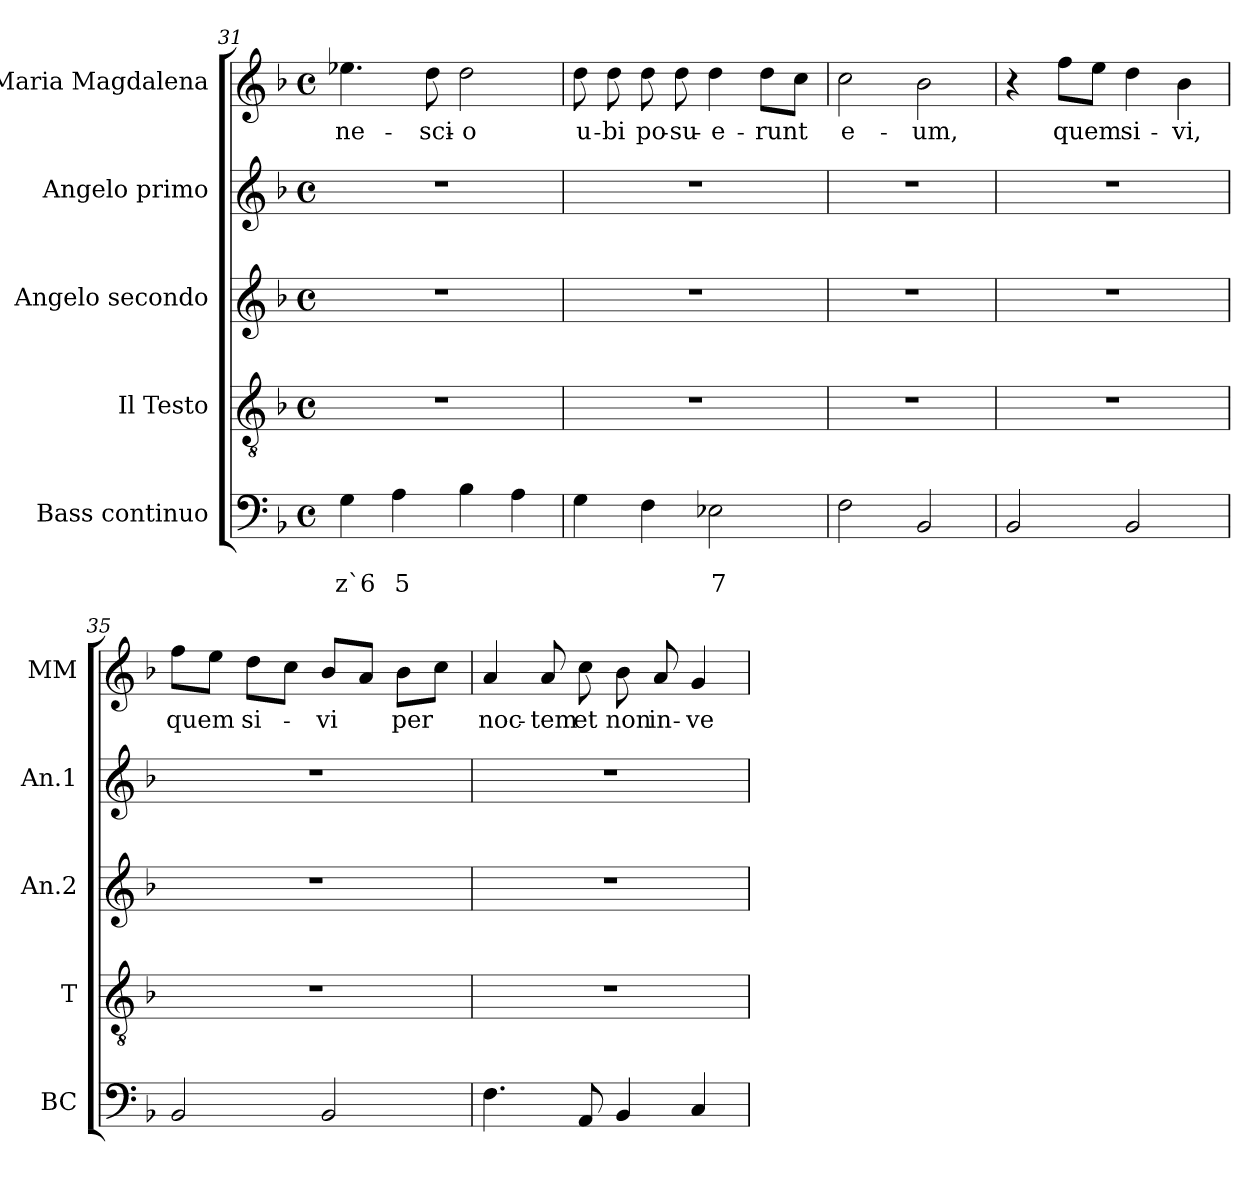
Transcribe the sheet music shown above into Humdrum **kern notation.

**kern	**text	**text	**kern	**kern	**kern	**kern	**text
*part5	*part5	*part5	*part4	*part3	*part2	*part1	*part1
*staff5	*staff5	*staff5	*staff4	*staff3	*staff2	*staff1	*staff1
*I"Bass continuo	*	*	*I"Il Testo	*I"Angelo  secondo	*I"Angelo  primo	*I"Maria  Magdalena	*
*I'BC	*	*	*I'T	*I'An.2	*I'An.1	*I'MM	*
*clefF4	*	*	*clefGv2	*clefG2	*clefG2	*clefG2	*
*k[b-]	*	*	*k[b-]	*k[b-]	*k[b-]	*k[b-]	*
*F:	*	*	*F:	*F:	*F:	*F:	*
*M4/4	*	*	*M4/4	*M4/4	*M4/4	*M4/4	*
*met(c)	*	*	*met(c)	*met(c)	*met(c)	*met(c)	*
=31	=31	=31	=31	=31	=31	=31	=31
!	!	!LO:LY:b	!	!	!	!	!
!	!	!	!	!	!	!	!LO:LY:b
4G\	.	z`6	1r	1r	1r	4.ee-X\	ne-
!	!	!LO:LY:b	!	!	!	!	!
4A\	.	5	.	.	.	.	.
!	!	!	!	!	!	!	!LO:LY:b
.	.	.	.	.	.	8dd\	-sci-
!	!	!	!	!	!	!	!LO:LY:b
4B-\	.	.	.	.	.	2dd\	-o
4A\	.	.	.	.	.	.	.
=32	=32	=32	=32	=32	=32	=32	=32
!	!	!	!	!	!	!	!LO:LY:b
4G\	.	.	1r	1r	1r	8dd\	u-
!	!	!	!	!	!	!	!LO:LY:b
.	.	.	.	.	.	8dd\	-bi
!	!	!	!	!	!	!	!LO:LY:b
4F\	.	.	.	.	.	8dd\	po-
!	!	!	!	!	!	!	!LO:LY:b
.	.	.	.	.	.	8dd\	-su-
!	!	!LO:LY:b	!	!	!	!	!
!	!	!	!	!	!	!	!LO:LY:b
2E-X\	.	7	.	.	.	4dd\	-e-
!	!	!	!	!	!	!	!LO:LY:b
.	.	.	.	.	.	8dd\L	-runt
.	.	.	.	.	.	8cc\J	.
=33	=33	=33	=33	=33	=33	=33	=33
!	!	!	!	!	!	!	!LO:LY:b
2F\	.	.	1r	1r	1r	2cc\	e-
!	!	!	!	!	!	!	!LO:LY:b
2BB-/	.	.	.	.	.	2b-\	-um,
=34	=34	=34	=34	=34	=34	=34	=34
2BB-/	.	.	1r	1r	1r	4r	.
!	!	!	!	!	!	!	!LO:LY:b
.	.	.	.	.	.	8ff\L	quem
.	.	.	.	.	.	8ee\J	.
!	!	!	!	!	!	!	!LO:LY:b
2BB-/	.	.	.	.	.	4dd\	si-
!	!	!	!	!	!	!	!LO:LY:b
.	.	.	.	.	.	4b-\	-vi,
=35	=35	=35	=35	=35	=35	=35	=35
!	!	!	!	!	!	!	!LO:LY:b
2BB-/	.	.	1r	1r	1r	8ff\L	quem
.	.	.	.	.	.	8ee\J	.
!	!	!	!	!	!	!	!LO:LY:b
.	.	.	.	.	.	8dd\L	si-
.	.	.	.	.	.	8cc\J	.
!	!	!	!	!	!	!	!LO:LY:b
2BB-/	.	.	.	.	.	8b-/L	-vi
.	.	.	.	.	.	8a/J	.
!	!	!	!	!	!	!	!LO:LY:b
.	.	.	.	.	.	8b-\L	per
.	.	.	.	.	.	8cc\J	.
!!LO:LB:g=z
=36	=36	=36	=36	=36	=36	=36	=36
!	!	!	!	!	!	!	!LO:LY:b
4.F\	.	.	1r	1r	1r	4a/	noc-
!	!	!	!	!	!	!	!LO:LY:b
.	.	.	.	.	.	8a/	-tem
!	!	!	!	!	!	!	!LO:LY:b
8AA/	.	.	.	.	.	8cc\	et
!	!	!	!	!	!	!	!LO:LY:b
4BB-/	.	.	.	.	.	8b-\	non
!	!	!	!	!	!	!	!LO:LY:b
.	.	.	.	.	.	8a/	in-
!	!	!	!	!	!	!	!LO:LY:b
4C/	.	.	.	.	.	4g/	-ve-
=	=	=	=	=	=	=	=
*-	*-	*-	*-	*-	*-	*-	*-
